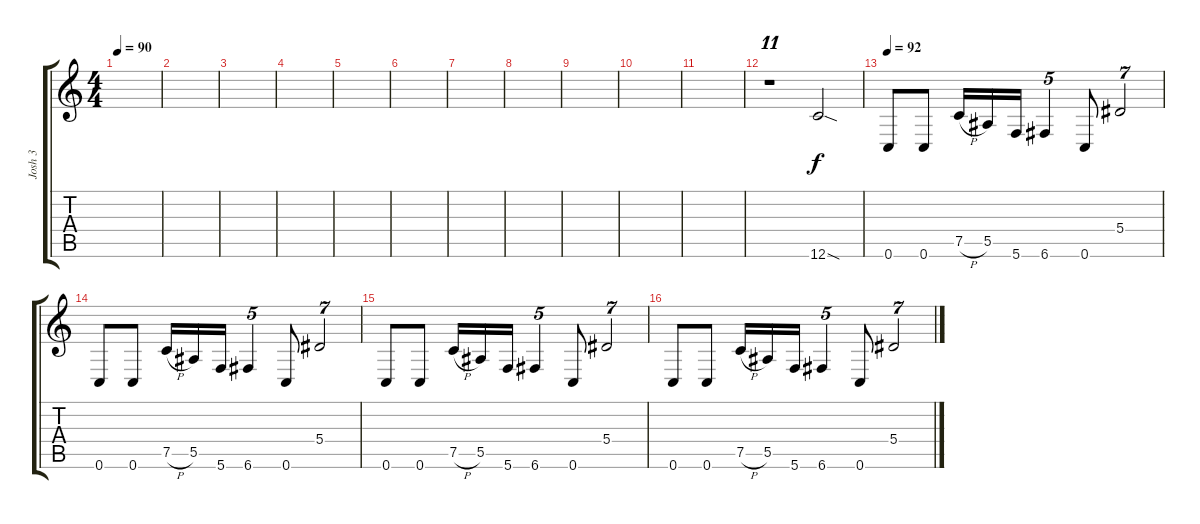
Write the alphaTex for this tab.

\track ("Josh 3" "Josh 3") {instrument overdrivenguitar}
\staff {score tabs}
\tuning (C4 G3 Eb3 Bb2 F2 C2) {hide}
\ts (4 4)
\tempo 90
\clef g2
\ks c
|
|
|
|
|
|
|
|
|
|
|
r.1{tu (11 8)} 12.6{sod}.2{volume 10 balance 11 instrument overdrivenguitar} |
\tempo 92
0.6.8{dy f} 0.6.8 7.5{h}.16 5.5.16 5.6.16 6.6.4{tu (5 4)} 0.6.8 5.4.2{tu (7 4)} |
0.6.8 0.6.8 7.5{h}.16 5.5.16 5.6.16 6.6.4{tu (5 4)} 0.6.8 5.4.2{tu (7 4)} |
0.6.8 0.6.8 7.5{h}.16 5.5.16 5.6.16 6.6.4{tu (5 4)} 0.6.8 5.4.2{tu (7 4)} |
0.6.8 0.6.8 7.5{h}.16 5.5.16 5.6.16 6.6.4{tu (5 4)} 0.6.8 5.4.2{tu (7 4)}
